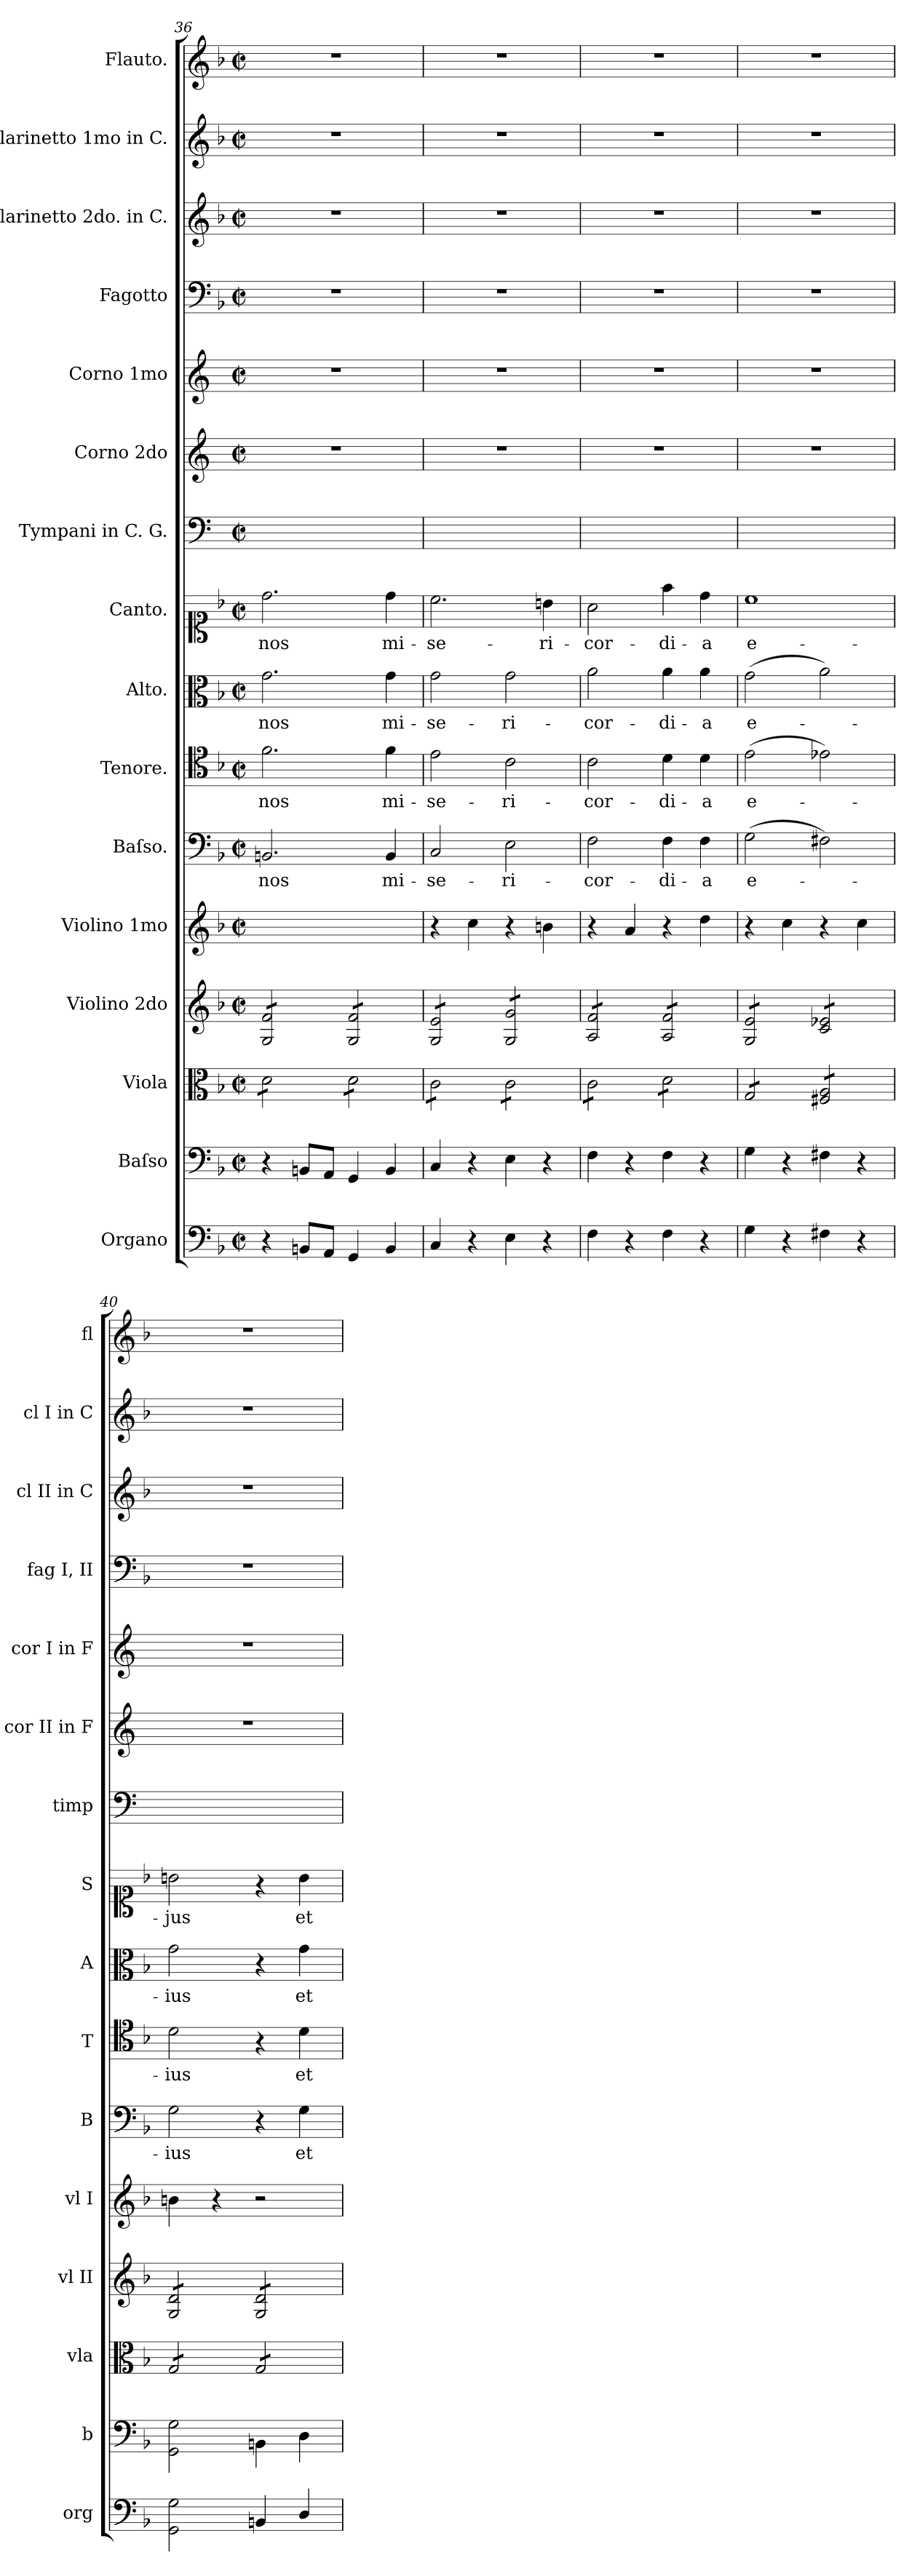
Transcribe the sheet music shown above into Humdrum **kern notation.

**kern	**kern	**kern	**kern	**kern	**kern	**text	**kern	**text	**kern	**text	**kern	**text	**kern	**kern	**kern	**kern	**kern	**kern	**kern
*part16	*part15	*part14	*part13	*part12	*part11	*part11	*part10	*part10	*part9	*part9	*part8	*part8	*part7	*part6	*part5	*part4	*part3	*part2	*part1
*staff16	*staff15	*staff14	*staff13	*staff12	*staff11	*staff11	*staff10	*staff10	*staff9	*staff9	*staff8	*staff8	*staff7	*staff6	*staff5	*staff4	*staff3	*staff2	*staff1
*I"Organo	*I"Baſso	*I"Viola	*I"Violino 2do	*I"Violino 1mo	*I"Baſso.	*	*I"Tenore.	*	*I"Alto.	*	*I"Canto.	*	*I"Tympani in C. G.	*I"Corno 2do	*I"Corno 1mo	*I"Fagotto	*I"Clarinetto 2do. in C.	*I"Clarinetto 1mo in C.	*I"Flauto.
*I'org	*I'b	*I'vla	*I'vl II	*I'vl I	*I'B	*	*I'T	*	*I'A	*	*I'S	*	*I'timp	*I'cor II in F	*I'cor I in F	*I'fag I, II	*I'cl II in C	*I'cl I in C	*I'fl
*clefF4	*clefF4	*clefC3	*clefG2	*clefG2	*clefF4	*	*clefC4	*	*clefC3	*	*clefC1	*	*clefF4	*clefG2	*clefG2	*clefF4	*clefG2	*clefG2	*clefG2
*	*	*	*	*	*	*	*	*	*	*	*	*	*	*ITrd4c7	*ITrd4c7	*	*	*	*
*k[b-]	*k[b-]	*k[b-]	*k[b-]	*k[b-]	*k[b-]	*	*k[b-]	*	*k[b-]	*	*k[b-]	*	*k[]	*k[b-]	*k[b-]	*k[b-]	*k[b-]	*k[b-]	*k[b-]
*F:	*F:	*F:	*F:	*F:	*F:	*	*F:	*	*F:	*	*F:	*	*	*	*	*F:	*F:	*F:	*F:
*M2/2	*M2/2	*M2/2	*M2/2	*M2/2	*M2/2	*	*M2/2	*	*M2/2	*	*M2/2	*	*M2/2	*M2/2	*M2/2	*M2/2	*M2/2	*M2/2	*M2/2
*met(c|)	*met(c|)	*met(c|)	*met(c|)	*met(c|)	*met(c|)	*	*met(c|)	*	*met(c|)	*	*met(c|)	*	*met(c|)	*met(c|)	*met(c|)	*met(c|)	*met(c|)	*met(c|)	*met(c|)
=36	=36	=36	=36	=36	=36	=36	=36	=36	=36	=36	=36	=36	=36	=36	=36	=36	=36	=36	=36
*	*	*tremolo	*	*	*	*	*	*	*	*	*	*	*	*	*	*	*	*	*
*	*	*	*tremolo	*	*	*	*	*	*	*	*	*	*	*	*	*	*	*	*
4r	4r	8d\L	8G/ 8f/L	1ryy	2.BBn/	nos	2.f\	nos	2.g\	nos	2.dd\	nos	1ryy	1r	1r	1r	1r	1r	1r
.	.	8d\	8G/ 8f/	.	.	.	.	.	.	.	.	.	.	.	.	.	.	.	.
8BBn/L	8BBn/L	8d\	8G/ 8f/	.	.	.	.	.	.	.	.	.	.	.	.	.	.	.	.
8AA/J	8AA/J	8d\J	8G/ 8f/J	.	.	.	.	.	.	.	.	.	.	.	.	.	.	.	.
4GG/	4GG/	8d\L	8G/ 8f/L	.	.	.	.	.	.	.	.	.	.	.	.	.	.	.	.
.	.	8d\	8G/ 8f/	.	.	.	.	.	.	.	.	.	.	.	.	.	.	.	.
4BB/	4BB/	8d\	8G/ 8f/	.	4BB/	mi-	4f\	mi-	4g\	mi-	4dd\	mi-	.	.	.	.	.	.	.
.	.	8d\J	8G/ 8f/J	.	.	.	.	.	.	.	.	.	.	.	.	.	.	.	.
=37	=37	=37	=37	=37	=37	=37	=37	=37	=37	=37	=37	=37	=37	=37	=37	=37	=37	=37	=37
4C/	4C/	8c\L	8G/ 8e/L	4r	2C/	-se-	2e\	-se-	2g\	-se-	2.cc\	-se-	1ryy	1r	1r	1r	1r	1r	1r
.	.	8c\	8G/ 8e/	.	.	.	.	.	.	.	.	.	.	.	.	.	.	.	.
4r	4r	8c\	8G/ 8e/	4cc\	.	.	.	.	.	.	.	.	.	.	.	.	.	.	.
.	.	8c\J	8G/ 8e/J	.	.	.	.	.	.	.	.	.	.	.	.	.	.	.	.
4E\	4E\	8c\L	8G/ 8g/L	4r	2E\	-ri-	2c\	-ri-	2g\	-ri-	.	.	.	.	.	.	.	.	.
.	.	8c\	8G/ 8g/	.	.	.	.	.	.	.	.	.	.	.	.	.	.	.	.
4r	4r	8c\	8G/ 8g/	4bn\	.	.	.	.	.	.	4bn\	-ri-	.	.	.	.	.	.	.
.	.	8c\J	8G/ 8g/J	.	.	.	.	.	.	.	.	.	.	.	.	.	.	.	.
=38	=38	=38	=38	=38	=38	=38	=38	=38	=38	=38	=38	=38	=38	=38	=38	=38	=38	=38	=38
4F\	4F\	8c\L	8A/ 8f/L	4r	2F\	-cor-	2c\	-cor-	2a\	-cor-	2a\	-cor-	1ryy	1r	1r	1r	1r	1r	1r
.	.	8c\	8A/ 8f/	.	.	.	.	.	.	.	.	.	.	.	.	.	.	.	.
4r	4r	8c\	8A/ 8f/	4a/	.	.	.	.	.	.	.	.	.	.	.	.	.	.	.
.	.	8c\J	8A/ 8f/J	.	.	.	.	.	.	.	.	.	.	.	.	.	.	.	.
4F\	4F\	8d\L	8A/ 8f/L	4r	4F\	-di-	4d\	-di-	4a\	-di-	4ff\	-di-	.	.	.	.	.	.	.
.	.	8d\	8A/ 8f/	.	.	.	.	.	.	.	.	.	.	.	.	.	.	.	.
4r	4r	8d\	8A/ 8f/	4dd\	4F\	-a	4d\	-a	4a\	-a	4dd\	-a	.	.	.	.	.	.	.
.	.	8d\J	8A/ 8f/J	.	.	.	.	.	.	.	.	.	.	.	.	.	.	.	.
=39	=39	=39	=39	=39	=39	=39	=39	=39	=39	=39	=39	=39	=39	=39	=39	=39	=39	=39	=39
4G\	4G\	8G/L	8G/ 8e/L	4r	(2G\	e-	(2e\	e-	(2g\	e-	1cc	e-	1ryy	1r	1r	1r	1r	1r	1r
.	.	8G/	8G/ 8e/	.	.	.	.	.	.	.	.	.	.	.	.	.	.	.	.
4r	4r	8G/	8G/ 8e/	4cc\	.	.	.	.	.	.	.	.	.	.	.	.	.	.	.
.	.	8G/J	8G/ 8e/J	.	.	.	.	.	.	.	.	.	.	.	.	.	.	.	.
4F#X\	4F#X\	8F#X/ 8A/L	8c/ 8e-X/L	4r	2F#X\)	.	2e-X\)	.	2a\)	.	.	.	.	.	.	.	.	.	.
.	.	8F#X/ 8A/	8c/ 8e-X/	.	.	.	.	.	.	.	.	.	.	.	.	.	.	.	.
4r	4r	8F#X/ 8A/	8c/ 8e-X/	4cc\	.	.	.	.	.	.	.	.	.	.	.	.	.	.	.
.	.	8F#X/ 8A/J	8c/ 8e-X/J	.	.	.	.	.	.	.	.	.	.	.	.	.	.	.	.
=40	=40	=40	=40	=40	=40	=40	=40	=40	=40	=40	=40	=40	=40	=40	=40	=40	=40	=40	=40
2GG\ 2G\	2GG\ 2G\	8G/L	8G/ 8d/L	4bn\	2G\	-ius	2d\	-ius	2g\	-ius	2bn\	-jus	1ryy	1r	1r	1r	1r	1r	1r
.	.	8G/	8G/ 8d/	.	.	.	.	.	.	.	.	.	.	.	.	.	.	.	.
.	.	8G/	8G/ 8d/	4r	.	.	.	.	.	.	.	.	.	.	.	.	.	.	.
.	.	8G/J	8G/ 8d/J	.	.	.	.	.	.	.	.	.	.	.	.	.	.	.	.
4BBn/	4BBn\	8G/L	8G/ 8d/L	2r	4r	.	4r	.	4r	.	4r	.	.	.	.	.	.	.	.
.	.	8G/	8G/ 8d/	.	.	.	.	.	.	.	.	.	.	.	.	.	.	.	.
4D/	4D\	8G/	8G/ 8d/	.	4G\	et	4d\	et	4g\	et	4b\	et	.	.	.	.	.	.	.
.	.	8G/J	8G/ 8d/J	.	.	.	.	.	.	.	.	.	.	.	.	.	.	.	.
*	*	*	*Xtremolo	*	*	*	*	*	*	*	*	*	*	*	*	*	*	*	*
*	*	*Xtremolo	*	*	*	*	*	*	*	*	*	*	*	*	*	*	*	*	*
=	=	=	=	=	=	=	=	=	=	=	=	=	=	=	=	=	=	=	=
*-	*-	*-	*-	*-	*-	*-	*-	*-	*-	*-	*-	*-	*-	*-	*-	*-	*-	*-	*-
